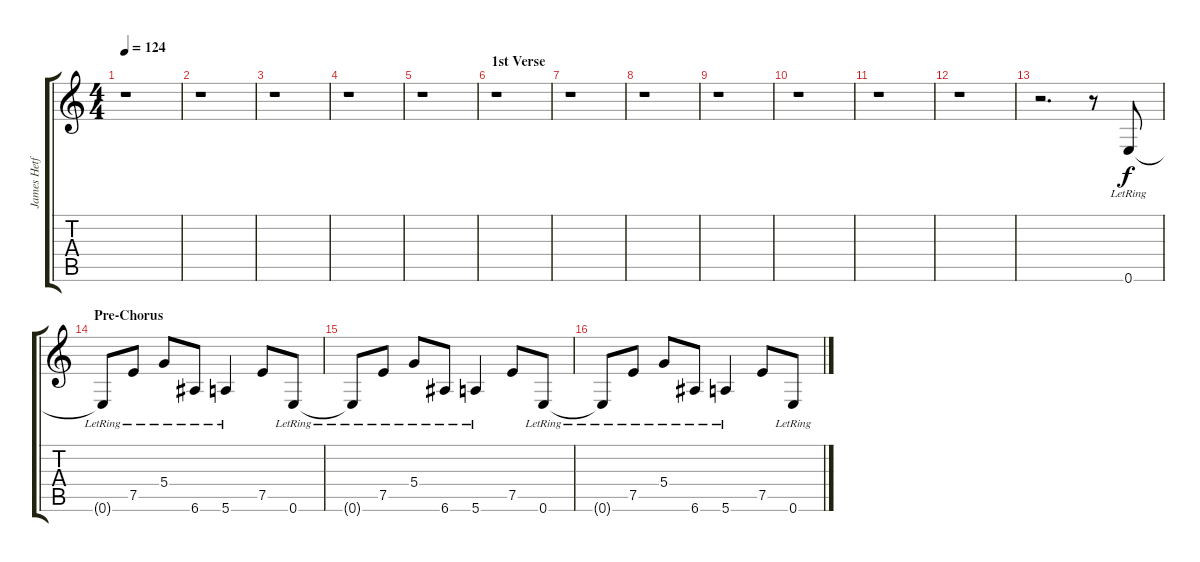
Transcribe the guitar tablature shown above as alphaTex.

\track ("James Hetfield (Clean)" "James Hetf") {instrument electricguitarclean}
\staff {score tabs}
\tuning (E4 B3 G3 D3 A2 E2) {hide}
\ts (4 4)
\tempo 124
\clef g2
\ks c
r.1{dy f} |
r.1 |
r.1 |
r.1 |
r.1 |
\section ("" "1st Verse")
r.1 |
r.1 |
r.1 |
r.1 |
r.1 |
r.1 |
r.1 |
r.2{d} r.8 0.6{lr}.8 |
\section ("" "Pre-Chorus")
0.6{lr t}.8 7.5{lr}.8 5.4{lr}.8 6.6{lr}.8 5.6{lr}.4 7.5.8 0.6{lr}.8 |
0.6{lr t}.8 7.5{lr}.8 5.4{lr}.8 6.6{lr}.8 5.6{lr}.4 7.5.8 0.6{lr}.8 |
0.6{lr t}.8 7.5{lr}.8 5.4{lr}.8 6.6{lr}.8 5.6{lr}.4 7.5.8 0.6{lr}.8
